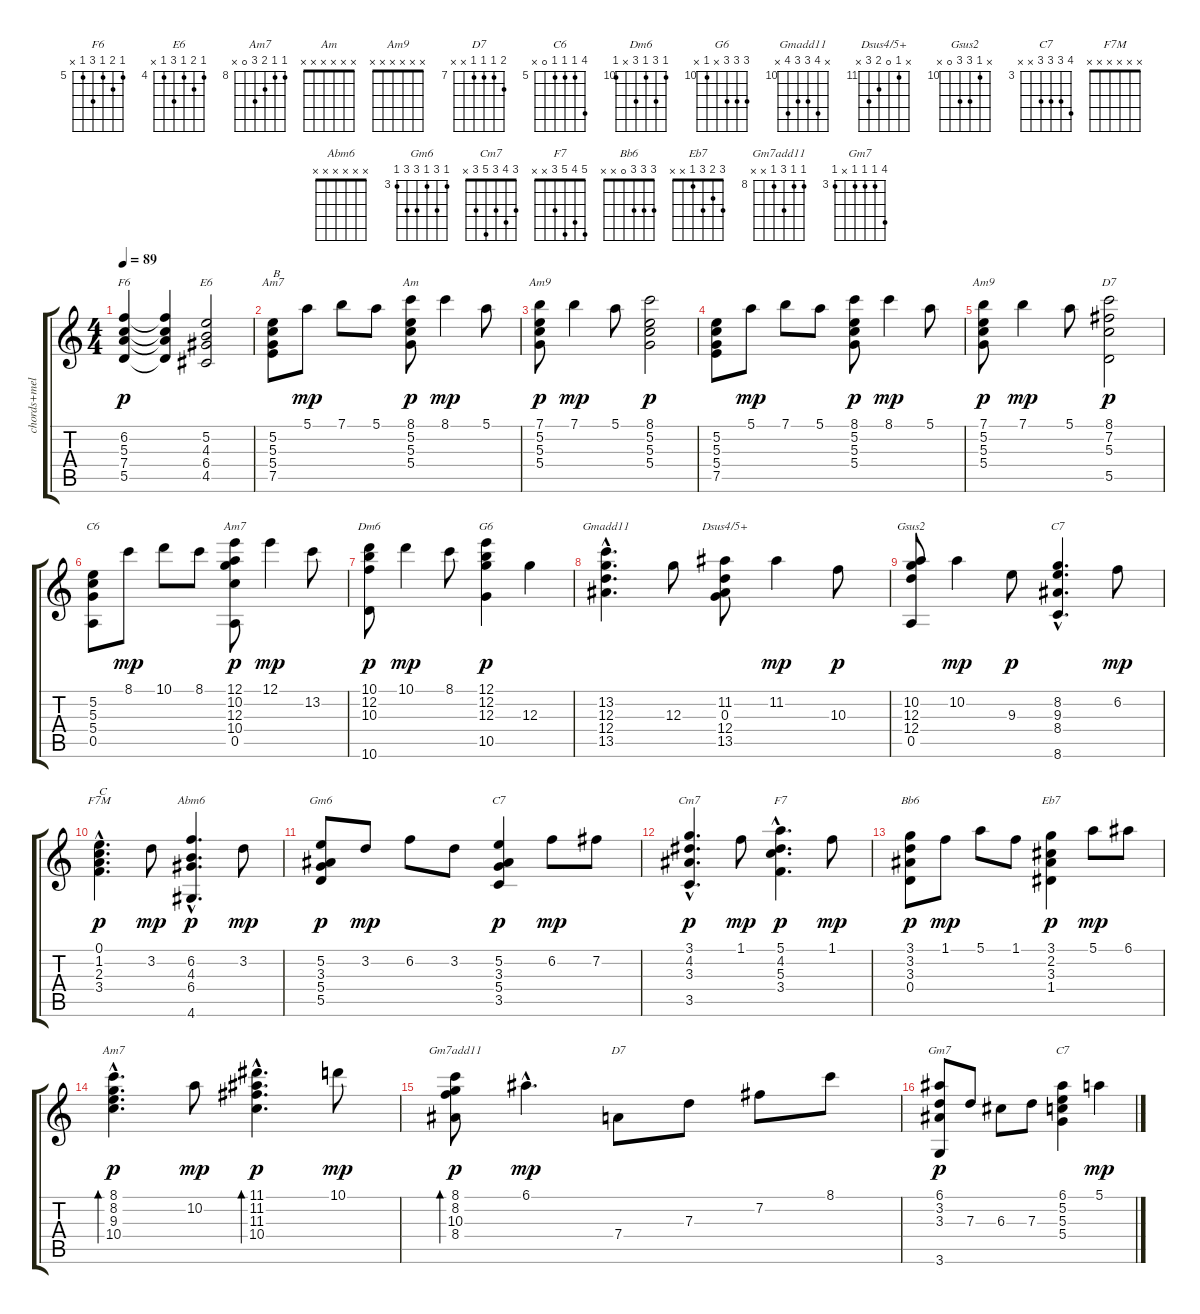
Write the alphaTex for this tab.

\track ("chords+melody" "chords+mel") {instrument electricguitarjazz}
\staff {score tabs}
\tuning (E4 B3 G3 D3 A2 E2) {hide}
\chord ("F6" 5 6 5 7 5 x) {firstfret 5}
\chord ("E6" 4 5 4 6 4 x) {firstfret 4}
\chord ("Am7" x x x x x x) {firstfret 0}
\chord ("Am" x x x x x x) {firstfret 0}
\chord ("Am9" 7 5 5 5 0 x) {firstfret 5}
\chord ("Am9" x x x x x x) {firstfret 0}
\chord ("D7" 8 7 5 7 5 x) {firstfret 5}
\chord ("C6" 8 5 5 5 0 x) {firstfret 5}
\chord ("Am7" 12 10 12 10 0 x) {firstfret 10}
\chord ("Dm6" 10 12 10 12 x 10) {firstfret 10}
\chord ("G6" 12 12 12 x 10 x) {firstfret 10}
\chord ("Gmadd11" x 13 12 12 13 x) {firstfret 10}
\chord ("Dsus4/5+" x 11 0 12 13 x) {firstfret 11}
\chord ("Gsus2" x 10 12 12 0 x) {firstfret 10}
\chord ("C7" 8 8 9 8 10 8) {firstfret 8}
\chord ("F7M" x x x x x x) {firstfret 0}
\chord ("Abm6" x x x x x x) {firstfret 0}
\chord ("Gm6" 3 5 3 5 5 3) {firstfret 3}
\chord ("C7" x x x x x x) {firstfret 0}
\chord ("Cm7" 3 4 3 5 3 x)
\chord ("F7" 5 4 5 3 x x)
\chord ("Bb6" 3 3 3 0 x x)
\chord ("Eb7" 3 2 3 1 x x)
\chord ("Am7" 8 8 9 10 0 x) {firstfret 8}
\chord ("Gm7add11" 8 8 10 8 x x) {firstfret 8}
\chord ("D7" 8 7 7 7 x x) {firstfret 7}
\chord ("Gm7" 6 3 3 3 x 3) {firstfret 3}
\chord ("C7" 6 5 5 5 x x) {firstfret 3}
\ts (4 4)
\tempo 89
\clef g2
\ks c
(6.2 5.3 7.4 5.5).4{ch "F6" dy p} (6.2{t} 5.3{t} 7.4{t} 5.5{t}).4 (5.2 4.3 6.4 4.5).2{ch "E6"} |
(5.2 5.3 5.4 7.5).8{ch "Am7" txt "B"} 5.1.8{dy mp} 7.1.8 5.1.8 (8.1 5.2 5.3 5.4).8{ch "Am" dy p} 8.1.4{dy mp} 5.1.8 |
(7.1 5.2 5.3 5.4).8{ch "Am9" dy p} 7.1.4{dy mp} 5.1.8 (8.1 5.2 5.3 5.4).2{dy p} |
(5.2 5.3 5.4 7.5).8 5.1.8{dy mp} 7.1.8 5.1.8 (8.1 5.2 5.3 5.4).8{dy p} 8.1.4{dy mp} 5.1.8 |
(7.1 5.2 5.3 5.4).8{ch "Am9" dy p} 7.1.4{dy mp} 5.1.8 (8.1 7.2 5.3 5.5).2{ch "D7" dy p} |
(5.2 5.3 5.4 0.5).8{ch "C6"} 8.1.8{dy mp} 10.1.8 8.1.8 (12.1 10.2 12.3 10.4 0.5).8{ch "Am7" dy p} 12.1.4{dy mp} 13.2.8 |
(10.1 12.2 10.3 10.6).8{ch "Dm6" dy p} 10.1.4{dy mp} 8.1.8 (12.1 12.2 12.3 10.5).4{ch "G6" dy p} 12.3.4 |
(13.2{hac} 12.3{hac} 12.4{hac} 13.5{hac}).4{d ch "Gmadd11"} 12.3.8 (11.2 0.3 12.4 13.5).8{ch "Dsus4/5+"} 11.2.4{dy mp} 10.3.8{dy p} |
(10.2 12.3 12.4 0.5).8{ch "Gsus2"} 10.2.4{dy mp} 9.3.8{dy p} (8.2{hac} 9.3{hac} 8.4{hac} 8.6{hac}).4{d ch "C7"} 6.2.8{dy mp} |
(0.1{hac} 1.2{hac} 2.3{hac} 3.4{hac}).4{d ch "F7M" txt "C" dy p} 3.2.8{dy mp} (6.2{hac} 4.3{hac} 6.4{hac} 4.6{hac}).4{d ch "Abm6" dy p} 3.2.8{dy mp} |
(5.2 3.3 5.4 5.5).8{ch "Gm6" dy p} 3.2.8{dy mp} 6.2.8 3.2.8 (5.2 3.3 5.4 3.5).4{ch "C7" dy p} 6.2.8{dy mp} 7.2.8 |
(3.1{hac} 4.2{hac} 3.3{hac} 3.5{hac}).4{d ch "Cm7" dy p} 1.1.8{dy mp} (5.1{hac} 4.2{hac} 5.3{hac} 3.4{hac}).4{d ch "F7" dy p} 1.1.8{dy mp} |
(3.1 3.2 3.3 0.4).8{ch "Bb6" dy p} 1.1.8{dy mp} 5.1.8 1.1.8 (3.1 2.2 3.3 1.4).4{ch "Eb7" dy p} 5.1.8{dy mp} 6.1.8 |
(8.1{hac} 8.2{hac} 9.3{hac} 10.4{hac}).4{d bd 120 ch "Am7" dy p} 10.2.8{dy mp} (11.1{hac} 11.2{hac} 11.3{hac} 10.4{hac}).4{d bd 120 dy p} 10.1.8{dy mp} |
(8.1 8.2 10.3 8.4).8{bd 60 ch "Gm7add11" dy p} 6.1{hac}.4{d dy mp} 7.4.8{ch "D7"} 7.3.8 7.2.8 8.1.8 |
(6.1 3.2 3.3 3.6).8{ch "Gm7" dy p} 7.3.8 6.3.8 7.3.8 (6.1 5.2 5.3 5.4).4{ch "C7"} 5.1.4{dy mp}
